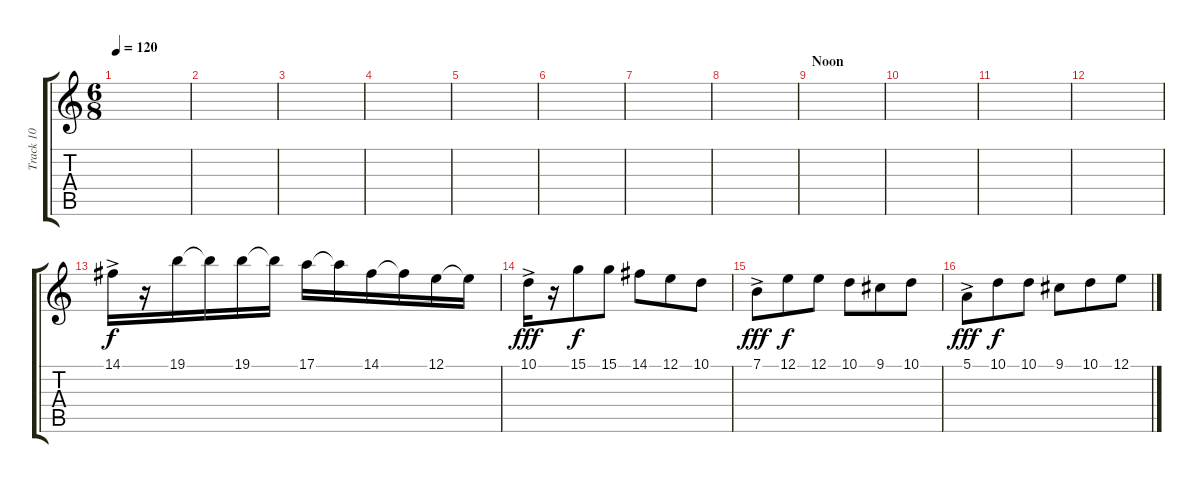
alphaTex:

\track ("Track 10" "Track 10") {instrument flute}
\staff {score tabs}
\tuning (E4 B3 G3 D3 A2 E2) {hide}
\ts (6 8)
\tempo 120
\clef g2
\ks c
|
|
|
|
|
|
|
|
\section ("" "Noon")
|
|
|
|
14.1{ac}.16{instrument flute} r.16 19.1.16{dy f} 19.1{t}.16 19.1.16 19.1{t}.16 17.1.16 17.1{t}.16 14.1.16 14.1{t}.16 12.1.16 12.1{t}.16 |
10.1{ac}.16{dy fff} r.16 15.1.8{dy f} 15.1.8 14.1.8 12.1.8 10.1.8 |
7.1{ac}.8{dy fff} 12.1.8{dy f} 12.1.8 10.1.8 9.1.8 10.1.8 |
5.1{ac}.8{dy fff} 10.1.8{dy f} 10.1.8 9.1.8 10.1.8 12.1.8
